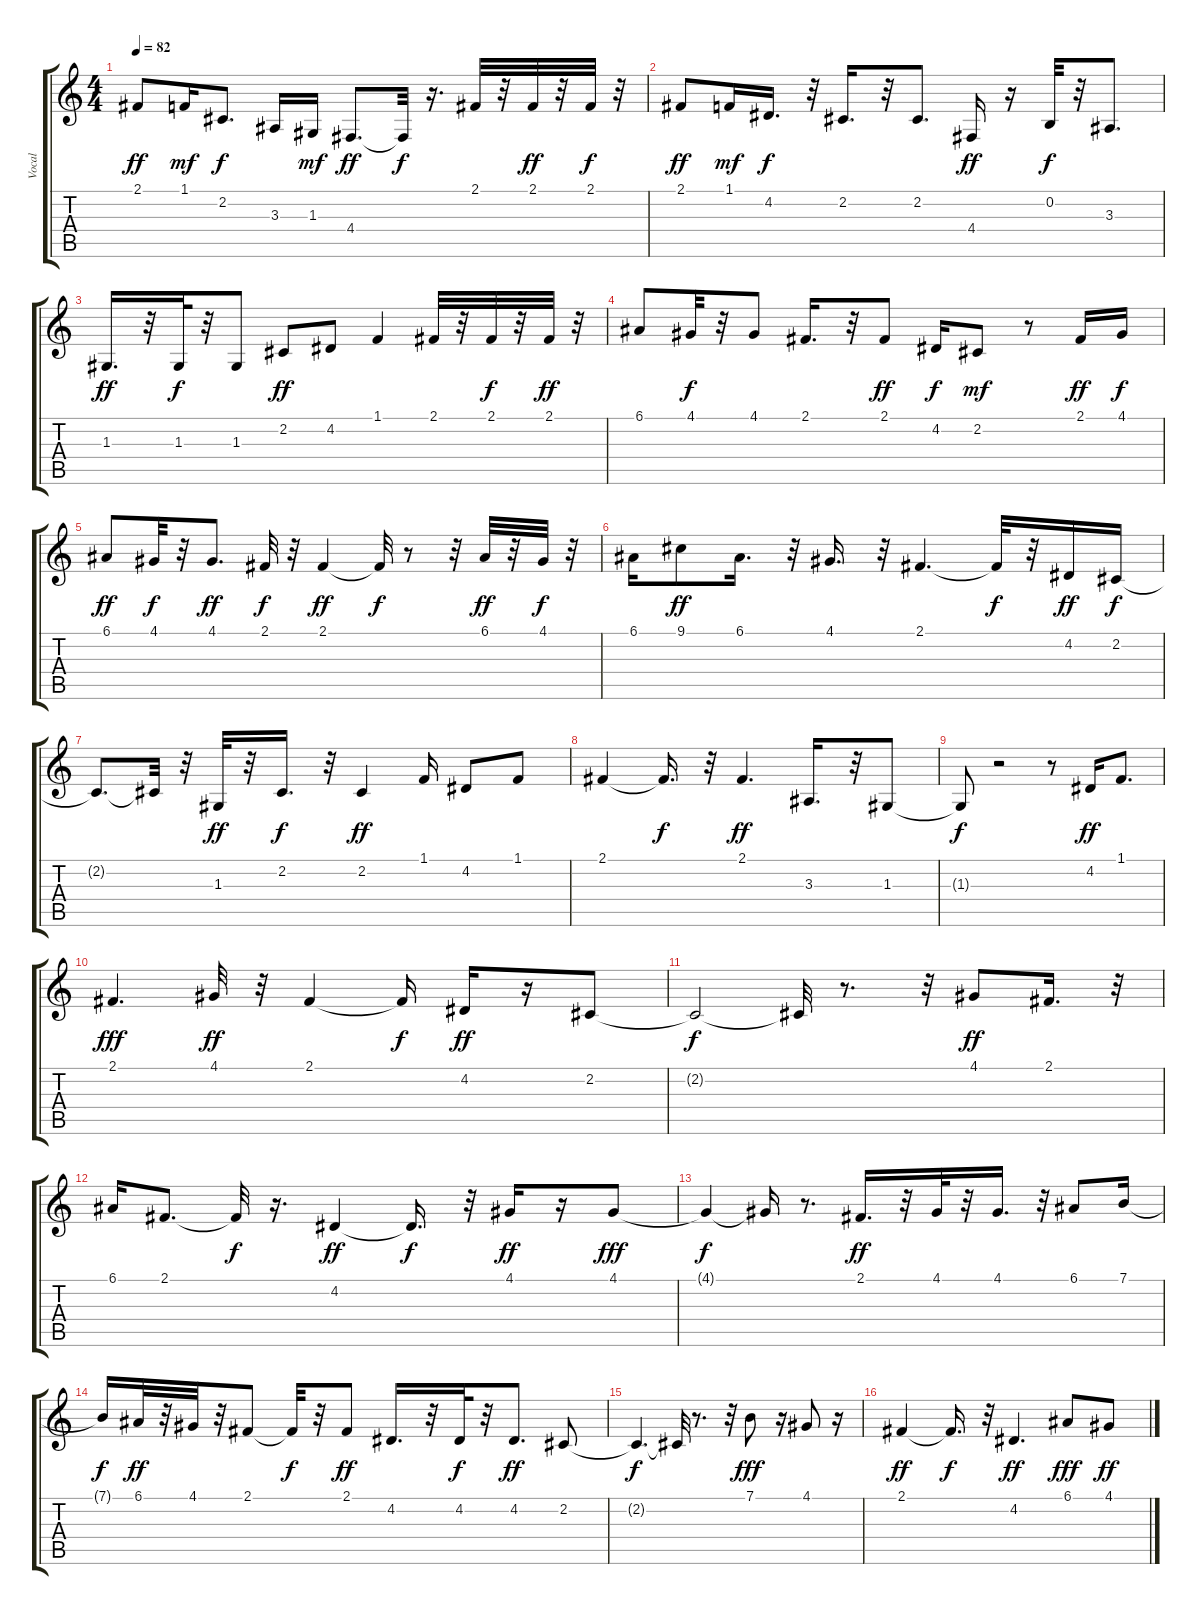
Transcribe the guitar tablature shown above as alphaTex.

\track ("Vocal" "Vocal") {instrument flute}
\staff {score tabs}
\tuning (E4 B3 G3 D3 A2 E2) {hide}
\ts (4 4)
\tempo 82
\clef g2
\ks c
2.1.8{dy ff} 1.1.16{dy mf} 2.2.8{d dy f} 3.3.16 1.3.16{dy mf} 4.4.8{d dy ff} 4.4{t}.32{dy f} r.16{d} 2.1.32 r.32 2.1.32{dy ff} r.32 2.1.32{dy f} r.32 |
2.1.8{dy ff} 1.1.16{dy mf} 4.2.16{d dy f} r.32 2.2.16{d} r.32 2.2.8{d} 4.4.16{dy ff} r.16 0.2.32{dy f} r.32 3.3.8{d} |
1.3.16{d dy ff} r.32 1.3.32{dy f} r.32 1.3.8 2.2.8{dy ff} 4.2.8 1.1.4 2.1.32 r.32 2.1.32{dy f} r.32 2.1.32{dy ff} r.32 |
6.1.8 4.1.32{dy f} r.32 4.1.8 2.1.16{d} r.32 2.1.8{dy ff} 4.2.16{dy f} 2.2.8{dy mf} r.8 2.1.16{dy ff} 4.1.16{dy f} |
6.1.8{dy ff} 4.1.32{dy f} r.32 4.1.8{d dy ff} 2.1.32{dy f} r.32 2.1.4{dy ff} 2.1{t}.32{dy f} r.8 r.32 6.1.32{dy ff} r.32 4.1.32{dy f} r.32 |
6.1.16 9.1.8{dy ff} 6.1.16{d} r.32 4.1.16{d} r.32 2.1.4{d} 2.1{t}.32{dy f} r.32 4.2.16{dy ff} 2.2.16{dy f} |
2.2{t}.8{d} 2.2{t}.32 r.32 1.3.32{dy ff} r.32 2.2.16{d dy f} r.32 2.2.4{dy ff} 1.1.16 4.2.8 1.1.8 |
2.1.4 2.1{t}.16{d dy f} r.32 2.1.4{d dy ff} 3.3.16{d} r.32 1.3.8 |
1.3{t}.8{dy f} r.2 r.8 4.2.16{dy ff} 1.1.8{d} |
2.1.4{d dy fff} 4.1.32{dy ff} r.32 2.1.4 2.1{t}.16{dy f} 4.2.16{dy ff} r.16 2.2.8 |
2.2{t}.2{dy f} 2.2{t}.32 r.8{d} r.32 4.1.8{dy ff} 2.1.16{d} r.32 |
6.1.16 2.1.8{d} 2.1{t}.32{dy f} r.16{d} 4.2.4{dy ff} 4.2{t}.16{d dy f} r.32 4.1.16{dy ff} r.16 4.1.8{dy fff} |
4.1{t}.4{dy f} 4.1{t}.16 r.8{d} 2.1.16{d dy ff} r.32 4.1.32 r.32 4.1.16{d} r.32 6.1.8 7.1.16 |
7.1{t}.16{dy f} 6.1.32{dy ff} r.32 4.1.32 r.32 2.1.8 2.1{t}.32{dy f} r.32 2.1.8{dy ff} 4.2.16{d} r.32 4.2.32{dy f} r.32 4.2.8{d dy ff} 2.2.8 |
2.2{t}.4{d dy f} 2.2{t}.32 r.8{d} r.32 7.1.8{dy fff} r.16 4.1.8 r.16 |
2.1.4{dy ff} 2.1{t}.16{d dy f} r.32 4.2.4{d dy ff} 6.1.8{dy fff} 4.1.8{dy ff}
